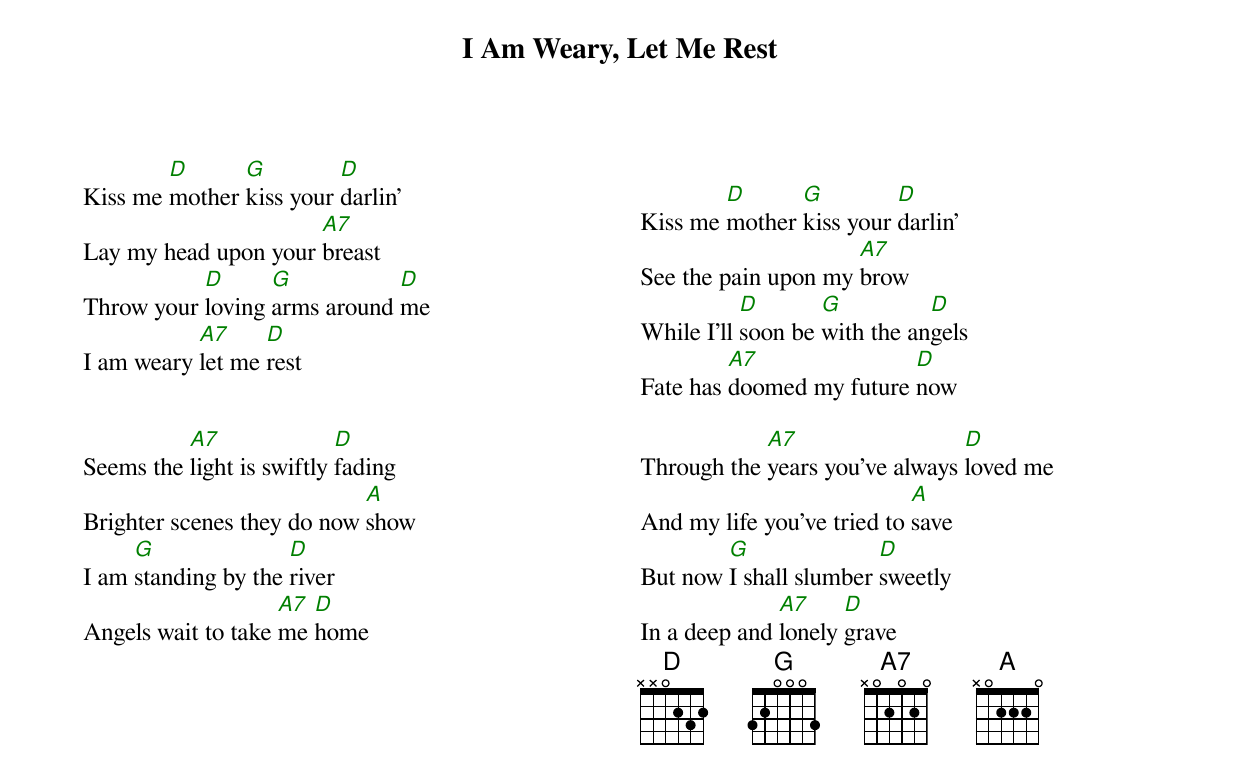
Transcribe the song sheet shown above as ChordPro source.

{t:I Am Weary, Let Me Rest}
{chordcolor: green}
{columns: 2}

Kiss me [D]mother [G]kiss your [D]darlin'
Lay my head upon your [A7]breast
Throw your [D]loving [G]arms around [D]me
I am weary [A7]let me [D]rest


Seems the [A7]light is swiftly [D]fading
Brighter scenes they do now [A]show
I am [G]standing by the [D]river
Angels wait to take [A7]me [D]home
{column_break}

Kiss me [D]mother [G]kiss your [D]darlin'
See the pain upon my [A7]brow
While I'll [D]soon be [G]with the an[D]gels
Fate has [A7]doomed my future [D]now

Through the [A7]years you've always [D]loved me
And my life you've tried to [A]save
But now [G]I shall slumber [D]sweetly
In a deep and [A7]lonely [D]grave
